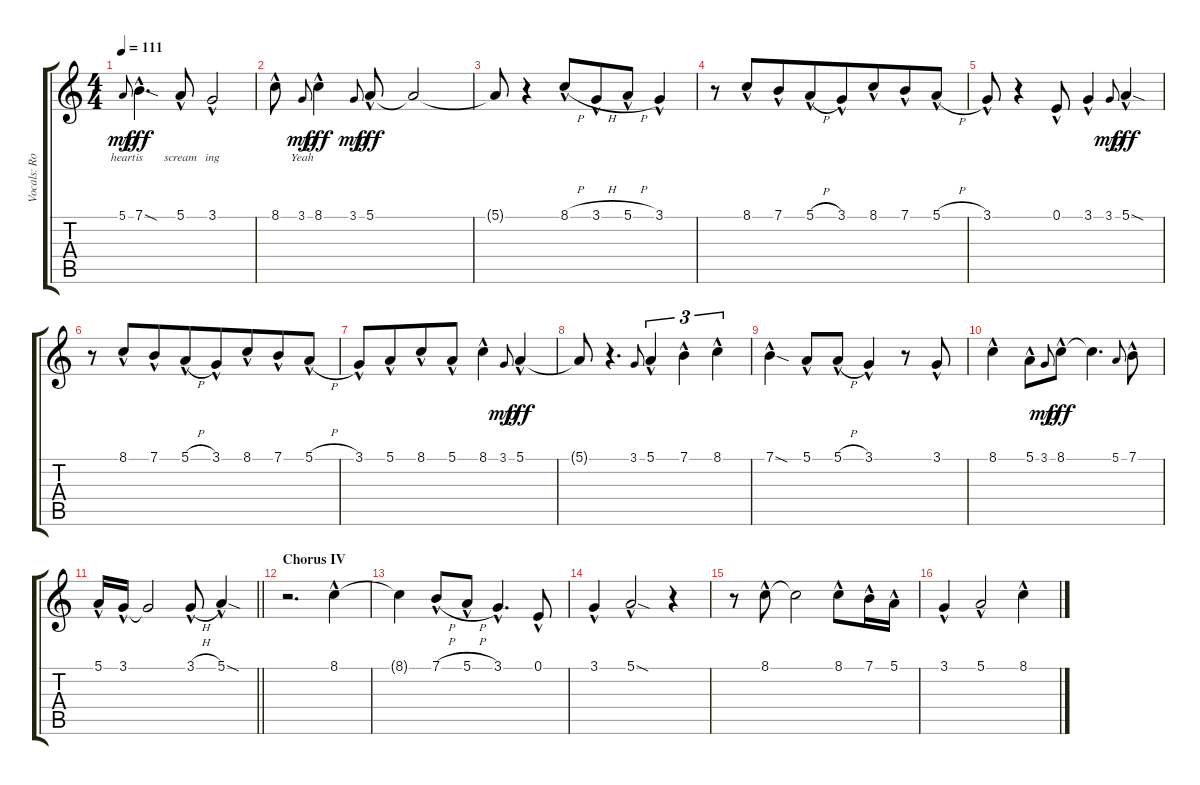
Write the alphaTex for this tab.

\track ("Vocals: Robin" "Vocals: Ro") {instrument lead2sawtooth}
\staff {score tabs}
\tuning (E4 B3 G3 D3 A2 E2) {hide}
\ts (4 4)
\tempo 111
\clef g2
\ks c
5.1.8{lyrics (0 "heart") lyrics (1 "") lyrics (2 "") lyrics (3 "") lyrics (4 "") gr onbeat dy mp} 7.1{sod hac}.4{d lyrics (0 "is") lyrics (1 "") lyrics (2 "") lyrics (3 "") lyrics (4 "") dy fff} 5.1{hac}.8{lyrics (0 "scream") lyrics (1 "") lyrics (2 "") lyrics (3 "") lyrics (4 "")} 3.1{hac}.2{lyrics (0 "ing") lyrics (1 "") lyrics (2 "") lyrics (3 "") lyrics (4 "")} |
8.1{hac}.8{lyrics (0 "") lyrics (1 "") lyrics (2 "") lyrics (3 "") lyrics (4 "")} 3.1.8{lyrics (0 "Yeah") lyrics (1 "") lyrics (2 "") lyrics (3 "") lyrics (4 "") gr onbeat dy mp} 8.1{hac}.4{lyrics (0 "") lyrics (1 "") lyrics (2 "") lyrics (3 "") lyrics (4 "") dy fff} 3.1.8{gr onbeat dy mp} 5.1{hac}.8{dy fff} 5.1{t}.2 |
5.1{t}.8 r.4 8.1{h hac}.8{beam merge} 3.1{h hac}.8 5.1{h hac}.8 3.1{hac}.4 |
r.8 8.1{hac}.8{beam merge} 7.1{hac}.8 5.1{h hac}.8{beam merge} 3.1{hac}.8 8.1{hac}.8{beam merge} 7.1{hac}.8 5.1{h hac}.8 |
3.1{hac}.8 r.4 0.1{hac}.8 3.1{hac}.4 3.1.8{gr onbeat dy mp} 5.1{sod hac}.4{dy fff} |
r.8 8.1{hac}.8{beam merge} 7.1{hac}.8 5.1{h hac}.8{beam merge} 3.1{hac}.8 8.1{hac}.8{beam merge} 7.1{hac}.8 5.1{h hac}.8 |
3.1{hac}.8 5.1{hac}.8{beam merge} 8.1{hac}.8 5.1{hac}.8 8.1{hac}.4 3.1.8{gr onbeat dy mp} 5.1{hac}.4{dy fff} |
5.1{t}.8 r.4{d} 3.1.8{gr onbeat} 5.1{hac}.4{tu (3 2)} 7.1{hac}.4{tu (3 2)} 8.1{hac}.4{tu (3 2)} |
7.1{sod hac}.4 5.1{hac}.8 5.1{h hac}.8 3.1{hac}.4 r.8 3.1{hac}.8 |
8.1{hac}.4 5.1{hac}.8 3.1.8{gr onbeat dy mp} 8.1{hac}.8{dy fff} 8.1{t}.4{d} 5.1.8{gr onbeat} 7.1{hac}.8 |
\barLineRight lightlight
5.1{hac}.16 3.1{hac}.16 3.1{t}.2 3.1{h hac}.8 5.1{sod hac}.4 |
\section ("" "Chorus IV")
r.2{d} 8.1{hac}.4 |
8.1{t}.4 7.1{h hac}.8 5.1{h hac}.8 3.1{hac}.4{d} 0.1{hac}.8 |
3.1{hac}.4 5.1{sod hac}.2 r.4 |
r.8 8.1{hac}.8 8.1{t}.2 8.1{hac}.8 7.1{hac}.16 5.1{hac}.16 |
3.1{hac}.4 5.1{hac}.2 8.1{hac}.4
